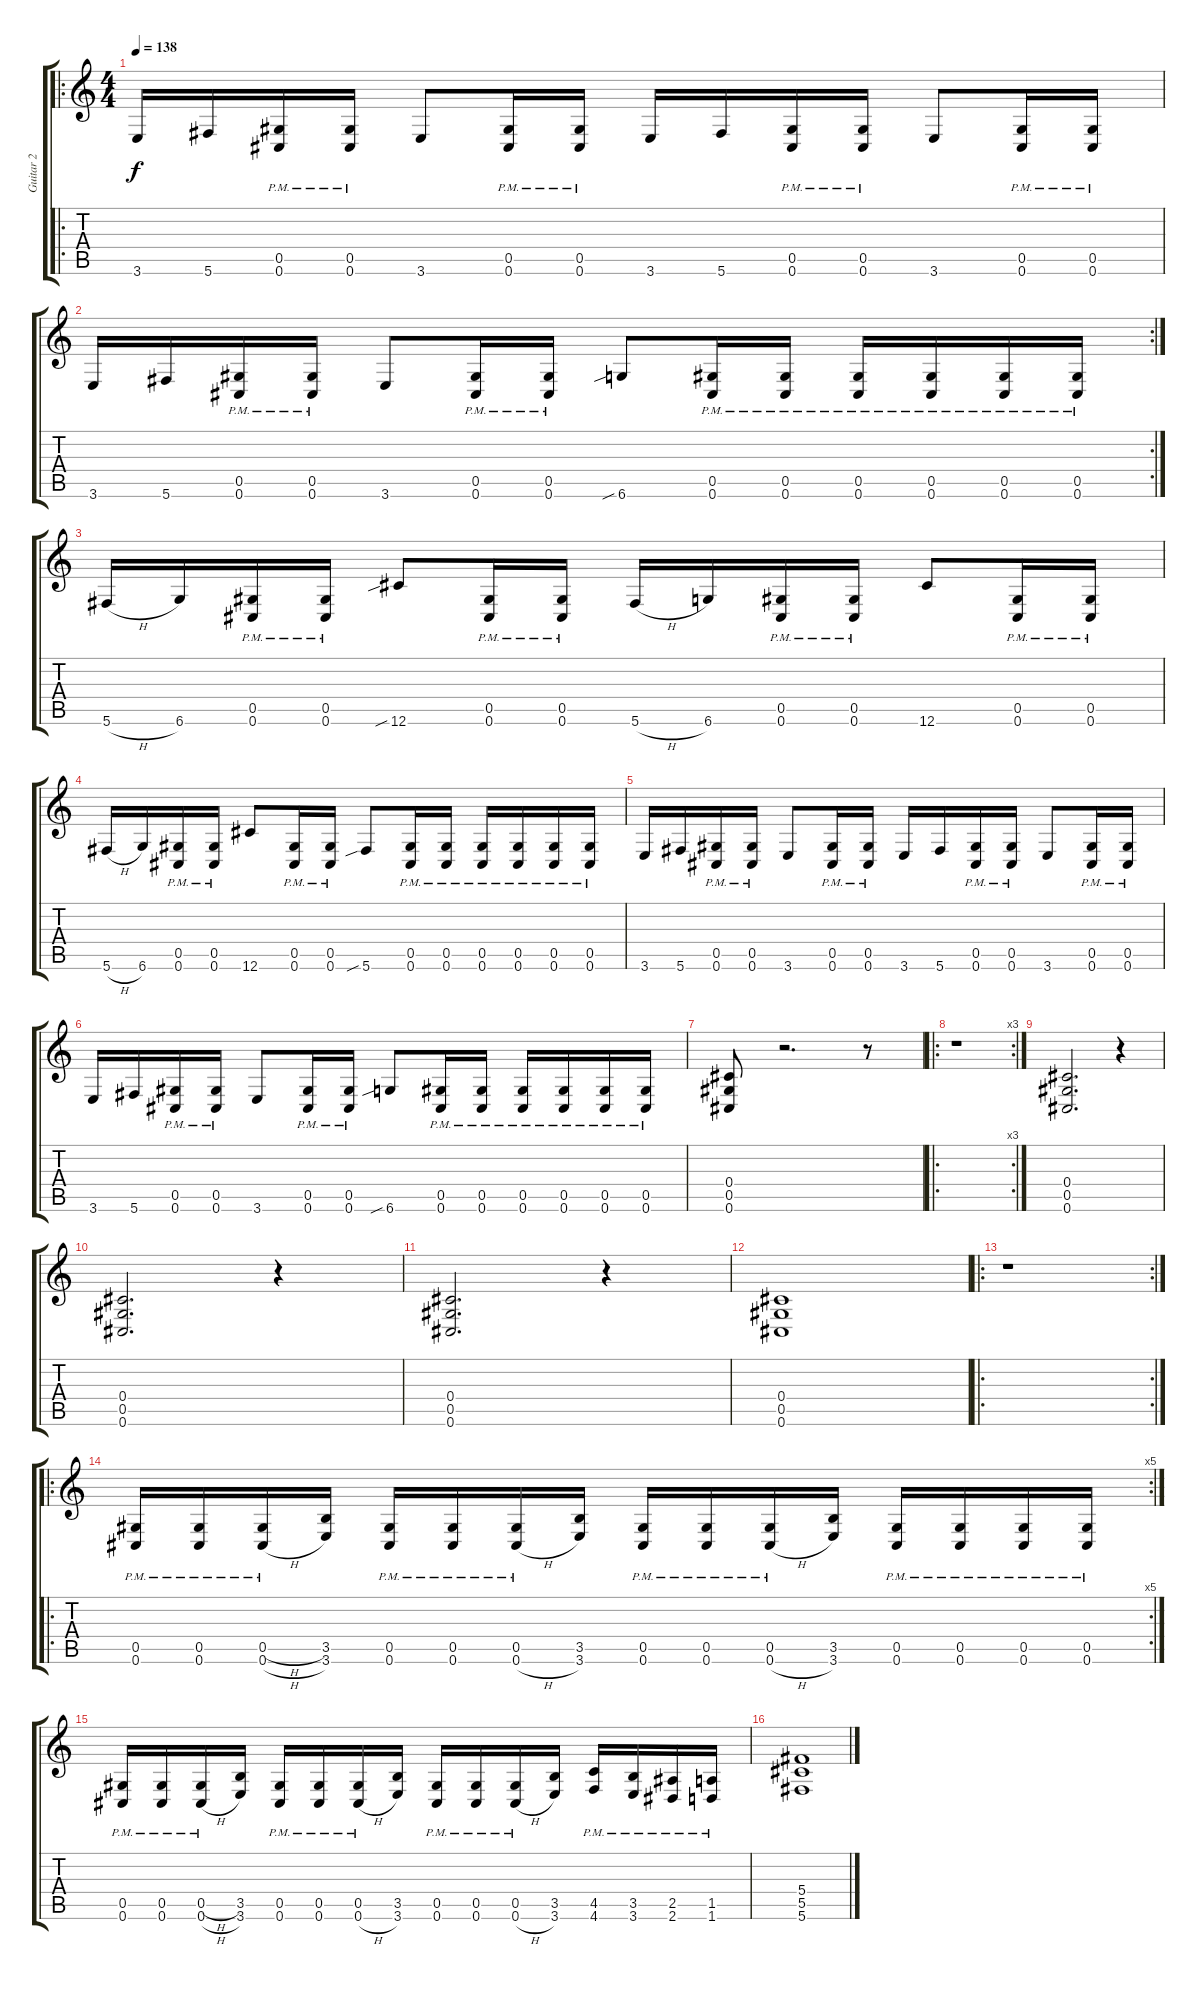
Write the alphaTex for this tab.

\track ("Guitar 2" "Guitar 2") {instrument distortionguitar}
\staff {score tabs}
\tuning (Eb4 Bb3 Gb3 Db3 Ab2 Db2) {hide}
\ro
\ts (4 4)
\tempo 138
\clef g2
\ks c
3.6.16{dy f} 5.6.16 (0.5{pm} 0.6{pm}).16 (0.5{pm} 0.6{pm}).16 3.6.8 (0.5{pm} 0.6{pm}).16 (0.5{pm} 0.6{pm}).16 3.6.16 5.6.16 (0.5{pm} 0.6{pm}).16 (0.5{pm} 0.6{pm}).16 3.6.8 (0.5{pm} 0.6{pm}).16 (0.5{pm} 0.6{pm}).16 |
\rc 2
3.6.16 5.6.16 (0.5{pm} 0.6{pm}).16 (0.5{pm} 0.6{pm}).16 3.6.8 (0.5{pm} 0.6{pm}).16 (0.5{pm} 0.6{pm}).16 6.6{sib}.8 (0.5{pm} 0.6{pm}).16 (0.5{pm} 0.6{pm}).16 (0.5{pm} 0.6{pm}).16 (0.5{pm} 0.6{pm}).16 (0.5{pm} 0.6{pm}).16 (0.5{pm} 0.6{pm}).16 |
5.6{h}.16 6.6.16 (0.5{pm} 0.6{pm}).16 (0.5{pm} 0.6{pm}).16 12.6{sib}.8 (0.5{pm} 0.6{pm}).16 (0.5{pm} 0.6{pm}).16 5.6{h}.16 6.6.16 (0.5{pm} 0.6{pm}).16 (0.5{pm} 0.6{pm}).16 12.6.8 (0.5{pm} 0.6{pm}).16 (0.5{pm} 0.6{pm}).16 |
5.6{h}.16 6.6.16 (0.5{pm} 0.6{pm}).16 (0.5{pm} 0.6{pm}).16 12.6.8 (0.5{pm} 0.6{pm}).16 (0.5{pm} 0.6{pm}).16 5.6{sib}.8 (0.5{pm} 0.6{pm}).16 (0.5{pm} 0.6{pm}).16 (0.5{pm} 0.6{pm}).16 (0.5{pm} 0.6{pm}).16 (0.5{pm} 0.6{pm}).16 (0.5{pm} 0.6{pm}).16 |
3.6.16 5.6.16 (0.5{pm} 0.6{pm}).16 (0.5{pm} 0.6{pm}).16 3.6.8 (0.5{pm} 0.6{pm}).16 (0.5{pm} 0.6{pm}).16 3.6.16 5.6.16 (0.5{pm} 0.6{pm}).16 (0.5{pm} 0.6{pm}).16 3.6.8 (0.5{pm} 0.6{pm}).16 (0.5{pm} 0.6{pm}).16 |
3.6.16 5.6.16 (0.5{pm} 0.6{pm}).16 (0.5{pm} 0.6{pm}).16 3.6.8 (0.5{pm} 0.6{pm}).16 (0.5{pm} 0.6{pm}).16 6.6{sib}.8 (0.5{pm} 0.6{pm}).16 (0.5{pm} 0.6{pm}).16 (0.5{pm} 0.6{pm}).16 (0.5{pm} 0.6{pm}).16 (0.5{pm} 0.6{pm}).16 (0.5{pm} 0.6{pm}).16 |
(0.4 0.5 0.6).8 r.2{d} r.8 |
\ro
\rc 3
r.1 |
(0.4 0.5 0.6).2{d} r.4 |
(0.4 0.5 0.6).2{d} r.4 |
(0.4 0.5 0.6).2{d} r.4 |
(0.4 0.5 0.6).1 |
\ro
\rc 2
r.1 |
\ro
\rc 5
(0.5{pm} 0.6{pm}).16 (0.5{pm} 0.6{pm}).16 (0.5{h pm} 0.6{h pm}).16 (3.5 3.6).16 (0.5{pm} 0.6{pm}).16 (0.5{pm} 0.6{pm}).16 (0.5{pm} 0.6{h pm}).16 (3.5 3.6).16 (0.5{pm} 0.6{pm}).16 (0.5{pm} 0.6{pm}).16 (0.5{pm} 0.6{h pm}).16 (3.5 3.6).16 (0.5{pm} 0.6{pm}).16 (0.5{pm} 0.6{pm}).16 (0.5{pm} 0.6{pm}).16 (0.5{pm} 0.6{pm}).16 |
(0.5{pm} 0.6{pm}).16 (0.5{pm} 0.6{pm}).16 (0.5{h pm} 0.6{h pm}).16 (3.5 3.6).16 (0.5{pm} 0.6{pm}).16 (0.5{pm} 0.6{pm}).16 (0.5{pm} 0.6{h pm}).16 (3.5 3.6).16 (0.5{pm} 0.6{pm}).16 (0.5{pm} 0.6{pm}).16 (0.5{pm} 0.6{h pm}).16 (3.5 3.6).16 (4.5{pm} 4.6{pm}).16 (3.5{pm} 3.6{pm}).16 (2.5{pm} 2.6{pm}).16 (1.5{pm} 1.6{pm}).16 |
(5.4{sl} 5.5{sl} 5.6{sl}).1
